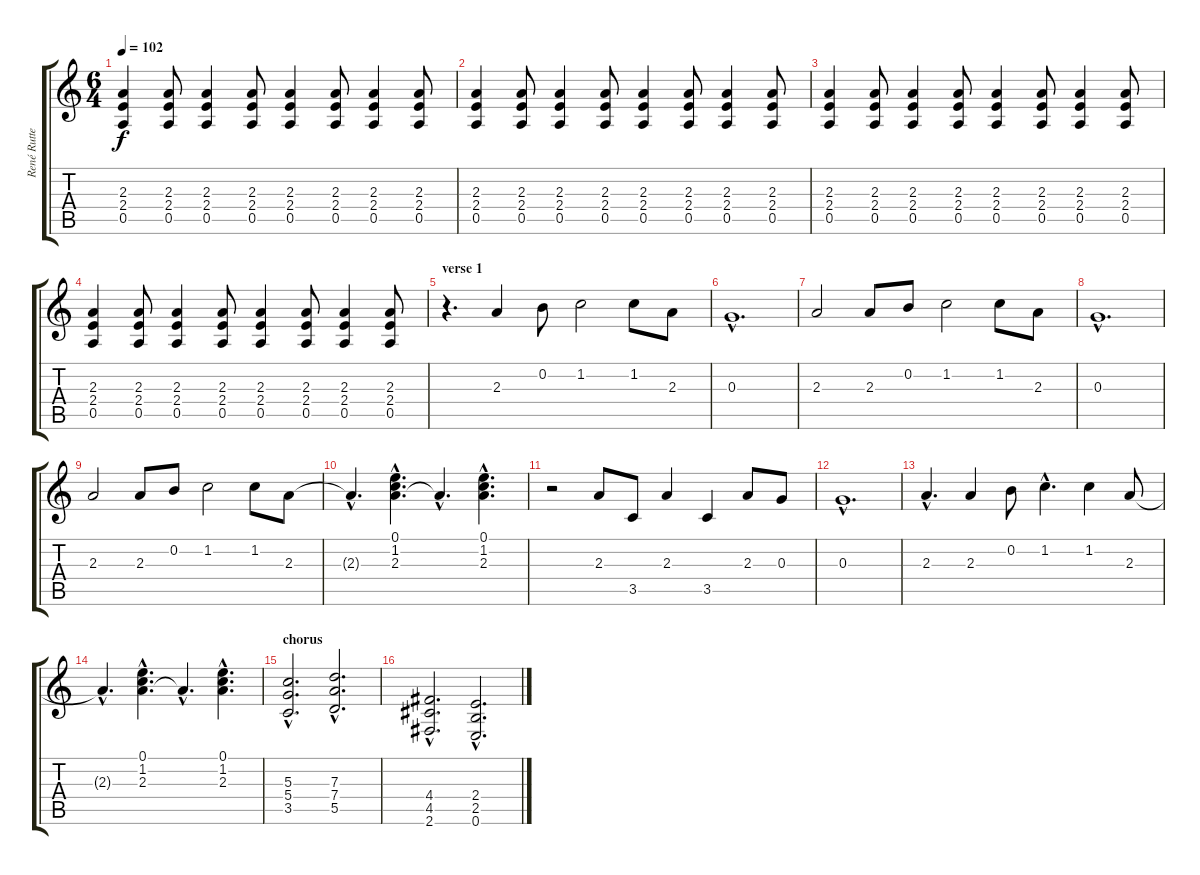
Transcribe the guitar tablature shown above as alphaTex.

\track ("René Rutten" "René Rutte") {instrument distortionguitar}
\staff {score tabs}
\tuning (E4 B3 G3 D3 A2 E2) {hide}
\ts (6 4)
\tempo 102
\clef g2
\ks c
(2.3 2.4 0.5).4{dy f instrument distortionguitar} (2.3 2.4 0.5).8 (2.3 2.4 0.5).4 (2.3 2.4 0.5).8 (2.3 2.4 0.5).4 (2.3 2.4 0.5).8 (2.3 2.4 0.5).4 (2.3 2.4 0.5).8 |
(2.3 2.4 0.5).4 (2.3 2.4 0.5).8 (2.3 2.4 0.5).4 (2.3 2.4 0.5).8 (2.3 2.4 0.5).4 (2.3 2.4 0.5).8 (2.3 2.4 0.5).4 (2.3 2.4 0.5).8 |
(2.3 2.4 0.5).4 (2.3 2.4 0.5).8 (2.3 2.4 0.5).4 (2.3 2.4 0.5).8 (2.3 2.4 0.5).4 (2.3 2.4 0.5).8 (2.3 2.4 0.5).4 (2.3 2.4 0.5).8 |
(2.3 2.4 0.5).4 (2.3 2.4 0.5).8 (2.3 2.4 0.5).4 (2.3 2.4 0.5).8 (2.3 2.4 0.5).4 (2.3 2.4 0.5).8 (2.3 2.4 0.5).4 (2.3 2.4 0.5).8 |
\section ("" "verse 1")
r.4{d instrument electricguitarclean} 2.3.4 0.2.8 1.2.2 1.2.8 2.3.8 |
0.3{hac}.1{d} |
2.3.2 2.3.8 0.2.8 1.2.2 1.2.8 2.3.8 |
0.3{hac}.1{d} |
2.3.2 2.3.8 0.2.8 1.2.2 1.2.8 2.3.8 |
2.3{hac t}.4{d} (0.1{hac} 1.2{hac} 2.3{hac}).4{d} 2.3{hac t}.4{d} (0.1{hac} 1.2{hac} 2.3{hac}).4{d} |
r.2 2.3.8 3.5.8 2.3.4 3.5.4 2.3.8 0.3.8 |
0.3{hac}.1{d} |
2.3{hac}.4{d} 2.3.4 0.2.8 1.2{hac}.4{d} 1.2.4 2.3.8 |
2.3{hac t}.4{d} (0.1{hac} 1.2{hac} 2.3{hac}).4{d} 2.3{hac t}.4{d} (0.1{hac} 1.2{hac} 2.3{hac}).4{d} |
\section ("" "chorus")
(5.3{hac} 5.4{hac} 3.5{hac}).2{d instrument distortionguitar} (7.3{hac} 7.4{hac} 5.5{hac}).2{d} |
(4.4{hac} 4.5{hac} 2.6{hac}).2{d} (2.4{hac} 2.5{hac} 0.6{hac}).2{d}
